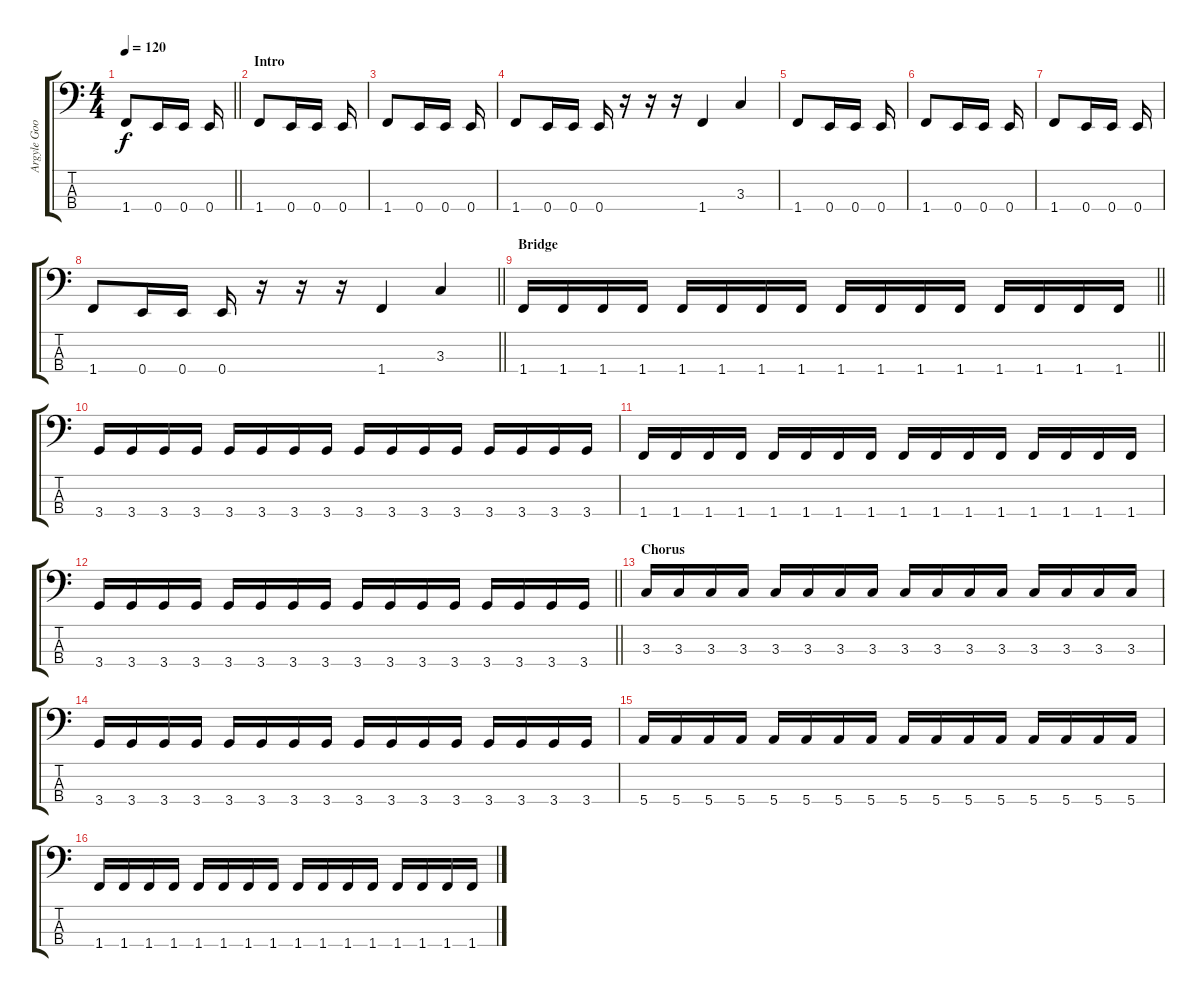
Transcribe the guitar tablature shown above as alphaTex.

\track ("Argyle Goolsby" "Argyle Goo") {instrument electricbasspick}
\staff {score tabs}
\tuning (G2 D2 A1 E1) {hide}
\ts (4 4)
\tempo 120
\clef f4
\barLineRight lightlight
\ks c
1.4.8{dy f} 0.4.16 0.4.16 0.4.16 |
\section ("" "Intro")
1.4.8 0.4.16 0.4.16 0.4.16 |
1.4.8 0.4.16 0.4.16 0.4.16 |
1.4.8 0.4.16 0.4.16 0.4.16 r.16 r.16 r.16 1.4.4 3.3.4 |
1.4.8 0.4.16 0.4.16 0.4.16 |
1.4.8 0.4.16 0.4.16 0.4.16 |
1.4.8 0.4.16 0.4.16 0.4.16 |
\barLineRight lightlight
1.4.8 0.4.16 0.4.16 0.4.16 r.16 r.16 r.16 1.4.4 3.3.4 |
\section ("" "Bridge")
\barLineRight lightlight
1.4.16 1.4.16 1.4.16 1.4.16 1.4.16 1.4.16 1.4.16 1.4.16 1.4.16 1.4.16 1.4.16 1.4.16 1.4.16 1.4.16 1.4.16 1.4.16 |
3.4.16 3.4.16 3.4.16 3.4.16 3.4.16 3.4.16 3.4.16 3.4.16 3.4.16 3.4.16 3.4.16 3.4.16 3.4.16 3.4.16 3.4.16 3.4.16 |
1.4.16 1.4.16 1.4.16 1.4.16 1.4.16 1.4.16 1.4.16 1.4.16 1.4.16 1.4.16 1.4.16 1.4.16 1.4.16 1.4.16 1.4.16 1.4.16 |
\barLineRight lightlight
3.4.16 3.4.16 3.4.16 3.4.16 3.4.16 3.4.16 3.4.16 3.4.16 3.4.16 3.4.16 3.4.16 3.4.16 3.4.16 3.4.16 3.4.16 3.4.16 |
\section ("" "Chorus")
3.3.16 3.3.16 3.3.16 3.3.16 3.3.16 3.3.16 3.3.16 3.3.16 3.3.16 3.3.16 3.3.16 3.3.16 3.3.16 3.3.16 3.3.16 3.3.16 |
3.4.16 3.4.16 3.4.16 3.4.16 3.4.16 3.4.16 3.4.16 3.4.16 3.4.16 3.4.16 3.4.16 3.4.16 3.4.16 3.4.16 3.4.16 3.4.16 |
5.4.16 5.4.16 5.4.16 5.4.16 5.4.16 5.4.16 5.4.16 5.4.16 5.4.16 5.4.16 5.4.16 5.4.16 5.4.16 5.4.16 5.4.16 5.4.16 |
1.4.16 1.4.16 1.4.16 1.4.16 1.4.16 1.4.16 1.4.16 1.4.16 1.4.16 1.4.16 1.4.16 1.4.16 1.4.16 1.4.16 1.4.16 1.4.16
